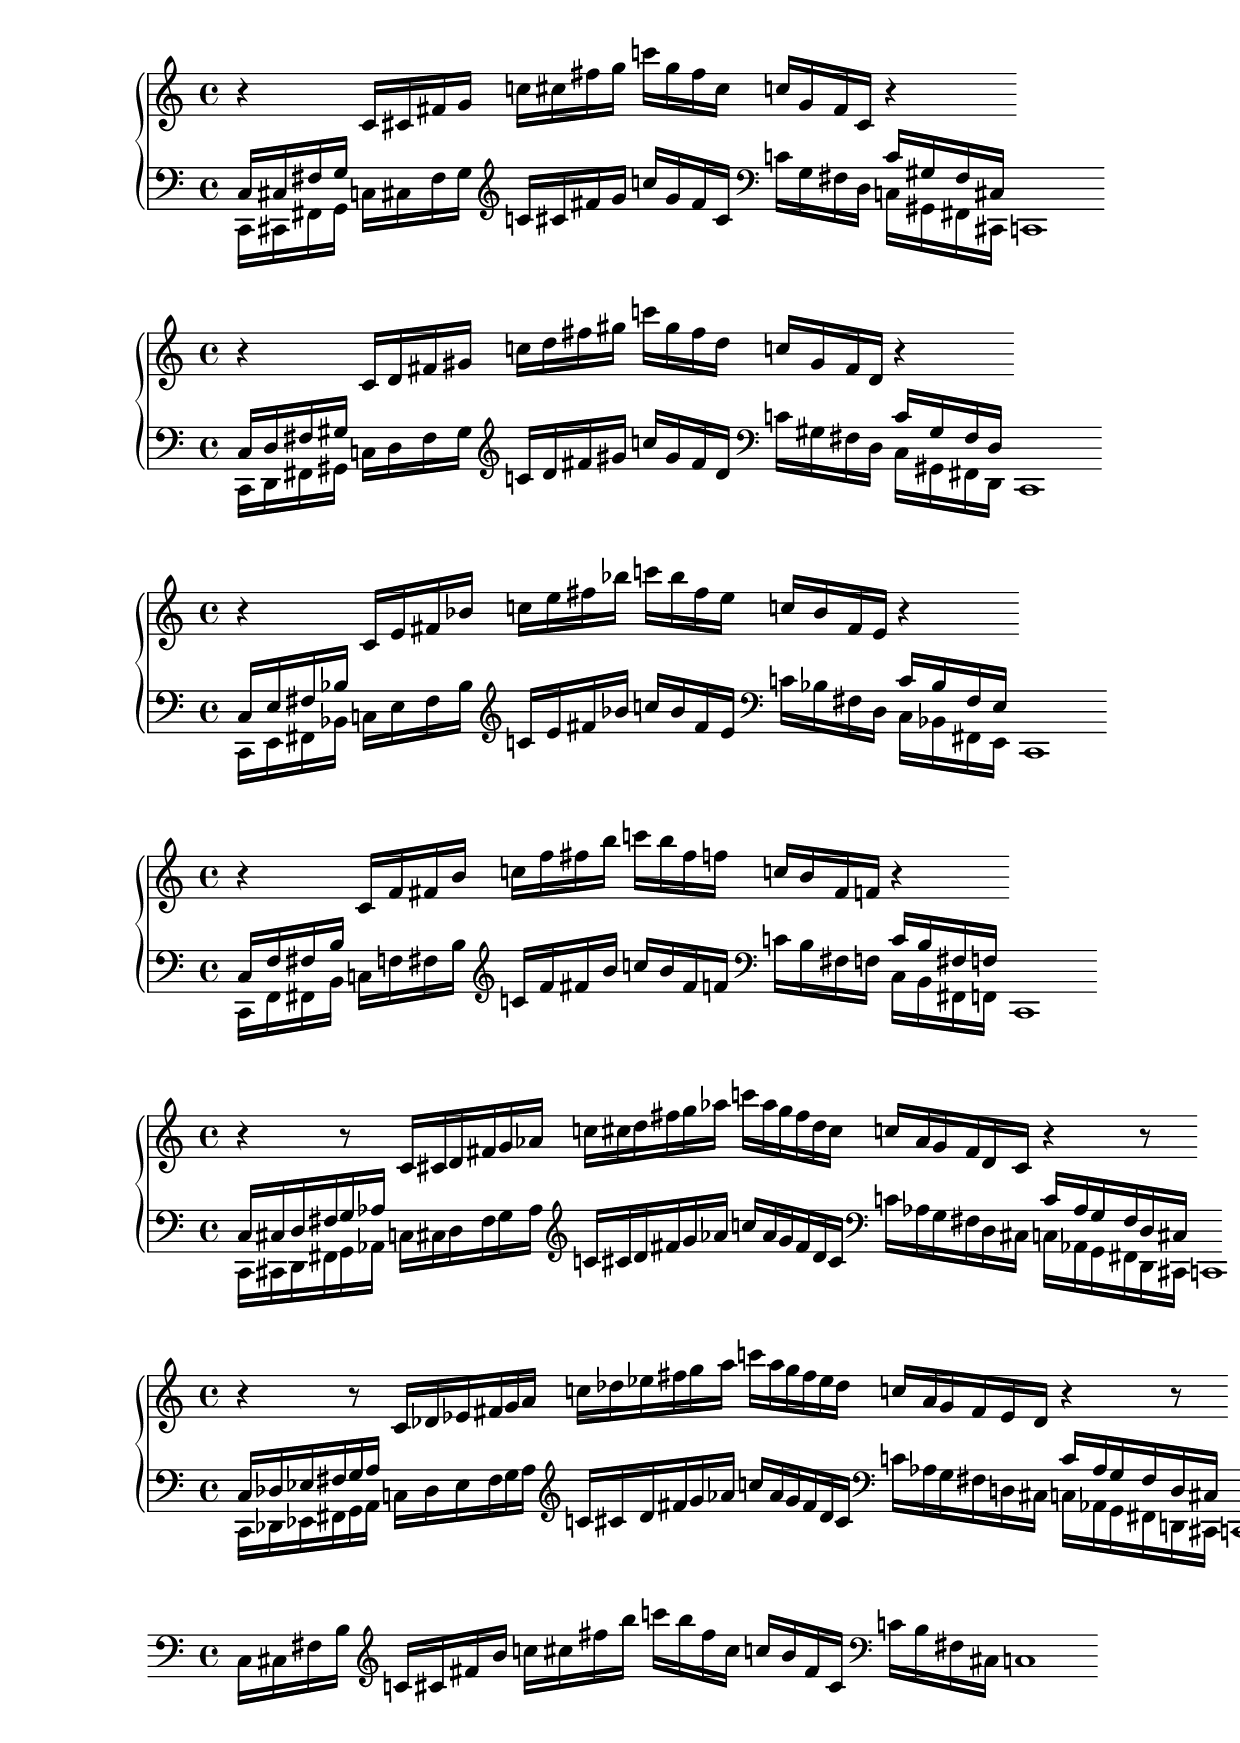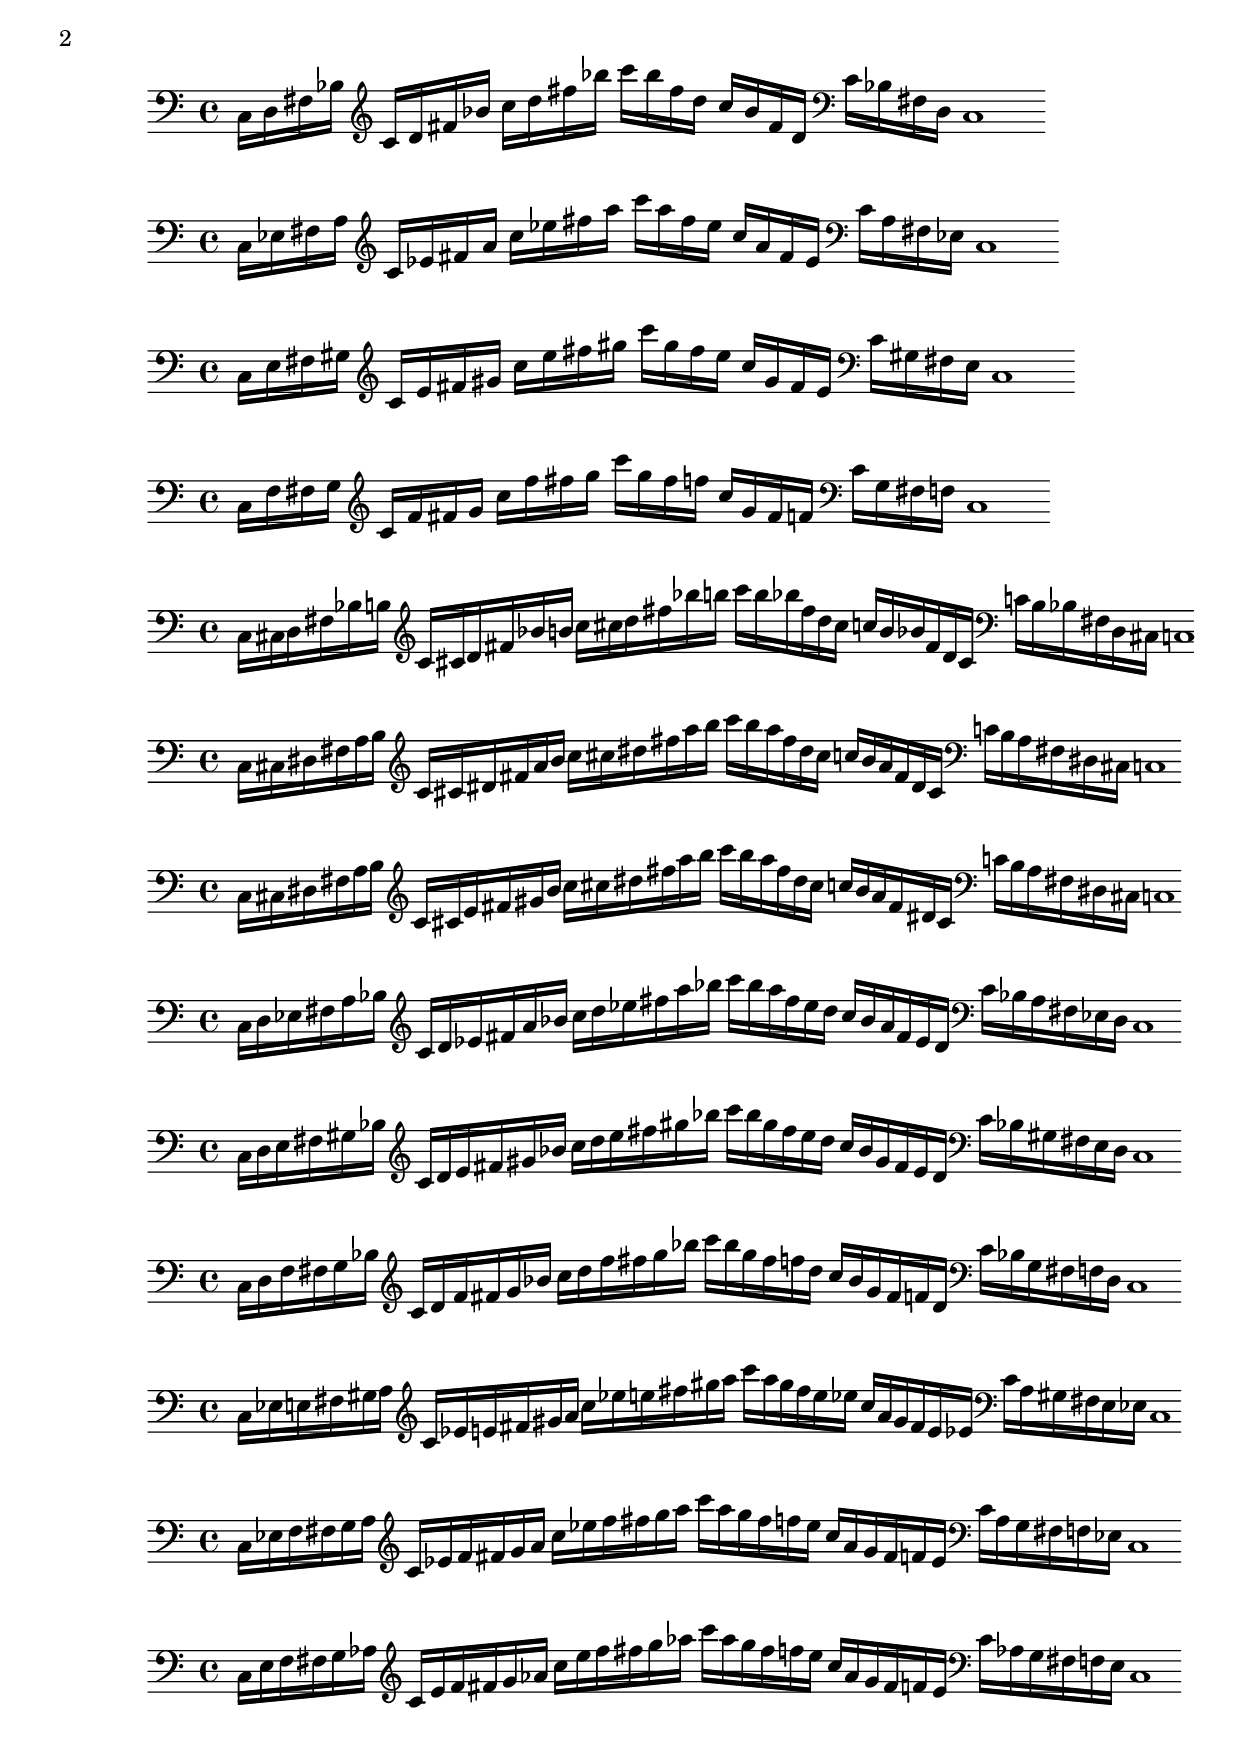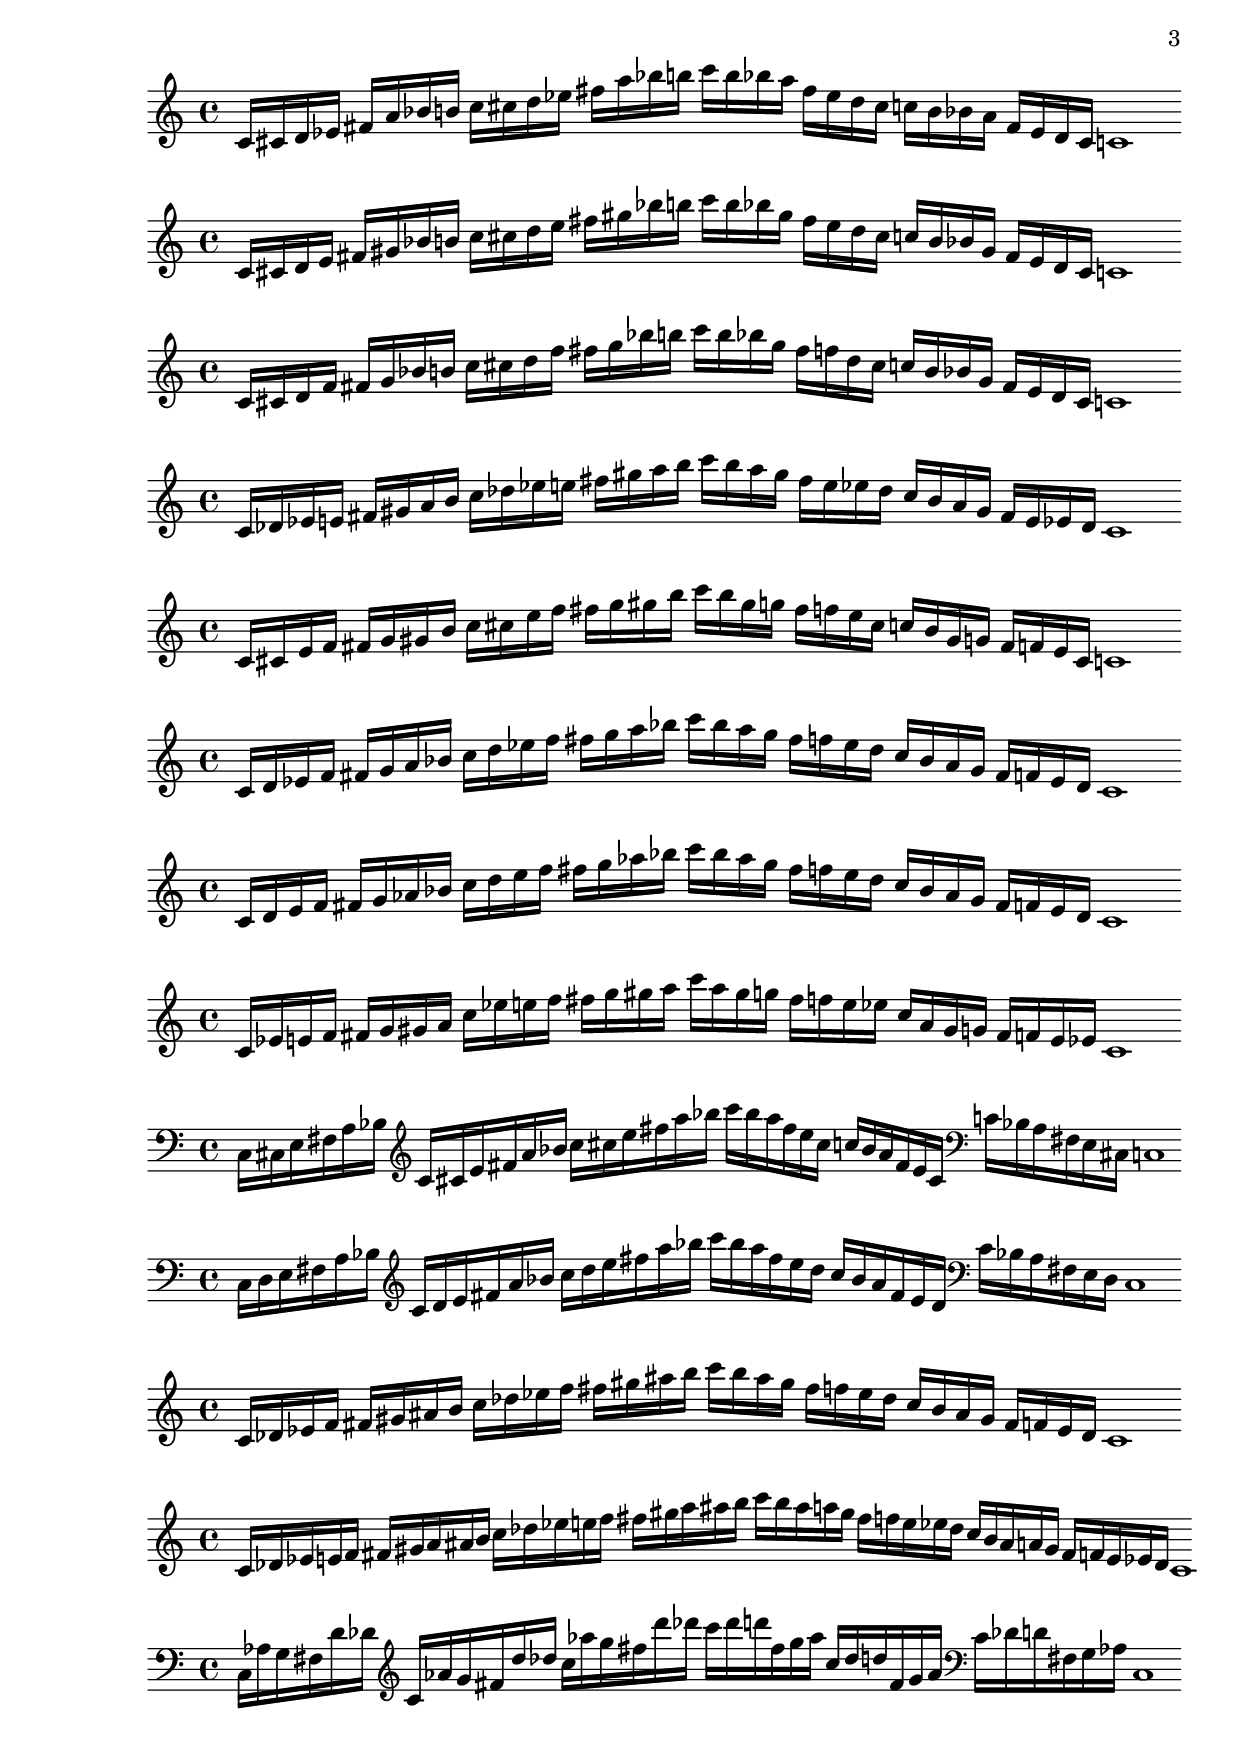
% Thesaurus of Scales and Melodic Patterns by Nicolas Slonimsky, 1947.

% Nota: toda partitura está hecha sin ciertos comandos que facilitan la transcripción,
% pues esto dificulta la manipulación de los datos. Tampoco se tienen títulos visibles en PDF,
% éstos se encuentran comentados.

%%%%%%%%%%%%%%%%%%%%%%%%%%%%%
%%%% TRITONE PROGRESSION %%%%
%%%%%%%%%%%%%%%%%%%%%%%%%%%%%

% 1. TRITONE: 1 NOTE INTERPOLATION
\new PianoStaff <<
\cadenzaOn
  \new Staff = "right" {
  \clef treble
              r4
  \relative c'{
               c16[ cis fis g] 
               c![ cis fis g] 
               c![ g fis cis] 
               c![ g fis cis]
              }
              r4
              
  }

  \new Staff = "left" {
    \clef bass
  \relative c{
            <<{c16[ cis fis g]} \\ {c,,[ cis fis g]}>>
            c![ cis fis g]
             }

    \clef treble
  \relative c'{
            c![ cis fis g]
            c![ g fis cis]
              }
    
    \clef bass
  \relative c'{
            c![ g fis d]
            <<{c'[ gis fis cis]} \\ {c[ gis fis cis]}>>
            c1
             }

  }
>>

% 2. TRITONE: 1 NOTE INTERPOLATION
\new PianoStaff <<
\cadenzaOn
  \new Staff = "right" {
  \clef treble
              r4
  \relative c'{
               c16[ d fis gis] 
               c![ d fis gis] 
               c![ gis fis d] 
               c![ gis fis d]
              }
              r4
              
  }

  \new Staff = "left" {
    \clef bass
  \relative c{
            <<{c16[ d fis gis]} \\ {c,,[ d fis gis]}>>
            c![ d fis gis]
             }

    \clef treble
  \relative c'{
            c![ d fis gis]
            c![ gis fis d]
              }
    
    \clef bass
  \relative c'{
            c![ gis fis d]
            <<{c'[ gis fis d]} \\ {c[ gis fis d]}>>
            c1
             }

  }
>>

% 3. TRITONE: 1 NOTE INTERPOLATION
\new PianoStaff <<
\cadenzaOn
  \new Staff = "right" {
  \clef treble
              r4
  \relative c'{
               c16[ e fis bes] 
               c![ e fis bes] 
               c![ bes fis e] 
               c![ bes fis e]
              }
              r4
              
  }

  \new Staff = "left" {
    \clef bass
  \relative c{
            <<{c16[ e fis bes]} \\ {c,,[ e fis bes]}>>
            c![ e fis bes]
             }

    \clef treble
  \relative c'{
            c![ e fis bes]
            c![ bes fis e]
              }
    
    \clef bass
  \relative c'{
            c![ bes fis d]
            <<{c'[ bes fis e]} \\ {c[ bes fis e]}>>
            c1
             }

  }
>>

% 1. TRITONE: 1 NOTE INTERPOLATION
\new PianoStaff <<
\cadenzaOn
  \new Staff = "right" {
  \clef treble
              r4
  \relative c'{
               c16[ f fis b] 
               c![ f fis b] 
               c![ b fis f] 
               c![ b fis f]
              }
              r4
              
  }

  \new Staff = "left" {
    \clef bass
  \relative c{
            <<{c16[ f fis b]} \\ {c,,[ f fis b]}>>
            c![ f fis b]
             }

    \clef treble
  \relative c'{
            c![ f fis b]
            c![ b fis f]
              }
    
    \clef bass
  \relative c'{
            c![ b fis f]
            <<{c'[ b fis f]} \\ {c[ b fis f]}>>
            c1
             }

  }
>>

% 5. TRITONE: 2 NOTE INTERPOLATION
\new PianoStaff <<
\cadenzaOn
  \new Staff = "right" {
  \clef treble
              r4
              r8
  \relative c'{
               c16[ cis d fis g aes] 
               c![ cis d fis g aes] 
               c![ aes g fis d cis]
               c![ aes g fis d cis]
              }
              r4
              r8
              
  }

  \new Staff = "left" {
    \clef bass
  \relative c{
            <<{c16[ cis d fis g aes]} \\ {c,,[ cis d fis g  aes]}>>
            c![ cis d fis g aes]
             }

    \clef treble
  \relative c'{
            c![ cis d fis g aes]
            c![ aes g fis d cis]
              }
    
    \clef bass
  \relative c'{
            c![ aes g fis d cis]
            <<{c'[ aes g fis d cis]} \\ {c[ aes g fis d cis]}>>
            c1
             }

  }
>>

% 6. TRITONE: 2 NOTE INTERPOLATION
\new PianoStaff <<
\cadenzaOn
  \new Staff = "right" {
  \clef treble
              r4
              r8
  \relative c'{
               c16[ des ees fis g a] 
               c![ des ees fis g a] 
               c![ a g fis ees des]
               c![ a g fis ees des]
              }
              r4
              r8
              
  }

  \new Staff = "left" {
    \clef bass
  \relative c{
            <<{c16[ des ees fis g a]} \\ {c,,[ des ees fis g a]}>>
            c![ des ees fis g a]
             }

    \clef treble
  \relative c'{
            c![ cis d fis g aes]
            c![ aes g fis d cis]
              }
    
    \clef bass
  \relative c'{
            c![ aes g fis d cis]
            <<{c'[ aes g fis d cis]} \\ {c[ aes g fis d cis]}>>
            c1
             }

  }
>>

% 27. TRITONE: SYMMETRIC INTERPOLATION OF ONE NOTE
\new PianoStaff <<
\cadenzaOn
  \new Staff = "right" {
  \clef bass
  \relative c{
               c16[ cis fis b]
  }           
  \clef treble
  \relative c'{
               c![ cis fis b] 
               c![ cis fis b] 
               c![ b fis cis]
               c![ b fis cis]
  }
  \clef bass
  \relative c'{
               c![ b fis cis]
               c1
  }     
  }
>>


% 28. TRITONE: SYMMETRIC INTERPOLATION OF ONE NOTE
\new PianoStaff <<
\cadenzaOn
  \new Staff = "right" {
  \clef bass
  \relative c{
               c16[ d fis bes]
  }           
  \clef treble
  \relative c'{
               c[ d fis bes] 
               c[ d fis bes]
               c[ bes fis d]
               c[ bes fis d]
  }
  \clef bass
  \relative c'{
               c[ bes fis d]
               c1
  }     
  }
>>

% 29. TRITONE: SYMMETRIC INTERPOLATION OF ONE NOTE
\new PianoStaff <<
\cadenzaOn
  \new Staff = "right" {
  \clef bass
  \relative c{
               c16[ ees fis a]
  }           
  \clef treble
  \relative c'{
               c[ ees fis a]
               c[ ees fis a]
               c[ a fis ees]
               c[ a fis ees]
  }
  \clef bass
  \relative c'{
               c[ a fis ees]
               c1
  }     
  }
>>

% 30. TRITONE: SYMMETRIC INTERPOLATION OF ONE NOTE
\new PianoStaff <<
\cadenzaOn
  \new Staff = "right" {
  \clef bass
  \relative c{
               c16[ e fis gis]
  }           
  \clef treble
  \relative c'{
               c[ e fis gis]
               c[ e fis gis]
               c[ gis fis e]
               c[ gis fis e]
  }
  \clef bass
  \relative c'{
               c[ gis fis e]
               c1
  }     
  }
>>

% 31. TRITONE: SYMMETRIC INTERPOLATION OF ONE NOTE
\new PianoStaff <<
\cadenzaOn
  \new Staff = "right" {
  \clef bass
  \relative c{
               c16[ f fis g]
  }           
  \clef treble
  \relative c'{
               c[ f fis g]
               c[ f fis g]
               c[ g fis f]
               c[ g fis f]
  }
  \clef bass
  \relative c'{
               c[ g fis f]
               c1
  }     
  }
>>

%%% SYMMETRIC INTERPOLATION OF TWO NOTES %%%

% 32. TRITONE: SYMMETRIC INTERPOLATION OF TWO NOTES
\new PianoStaff <<
\cadenzaOn
  \new Staff = "right" {
  \clef bass
               c16[ cis d fis bes b]
         
  \clef treble
               c'[ cis' d' fis' bes' b']
               c''[ cis'' d'' fis'' bes'' b'']
               c'''[ b'' bes'' fis'' d'' cis'']
               c''[ b' bes' fis' d' cis']

  \clef bass
               c'[ b bes fis d cis]
               c1

  }
>>

% 33. TRITONE: SYMMETRIC INTERPOLATION OF TWO NOTES
\new PianoStaff <<
\cadenzaOn
  \new Staff = "right" {
  \clef bass
               c16[ cis dis fis a b]
          
  \clef treble
               c'[ cis' dis' fis' a' b']
               c''[ cis'' dis'' fis'' a'' b'']
               c'''[ b'' a'' fis'' dis'' cis'']
               c''[ b' a' fis' dis' cis']

  \clef bass
               c'[ b a fis dis cis]
               c1
  }
>>

% 34. TRITONE: SYMMETRIC INTERPOLATION OF TWO NOTES
\new PianoStaff <<
\cadenzaOn
  \new Staff = "right" {
  \clef bass
               c16[ cis dis fis a b]
               
  \clef treble
               c'[ cis' e' fis' gis' b']
               c''[ cis'' dis'' fis'' a'' b'']
               c'''[ b'' a'' fis'' dis'' cis'']
               c''[ b' a' fis' dis' cis']
               
  \clef bass
               c'[ b a fis dis cis]
               c1
  }
>>

% 35. TRITONE: SYMMETRIC INTERPOLATION OF TWO NOTES
\new PianoStaff <<
\cadenzaOn
  \new Staff = "right" {
  \clef bass
               c16[ d ees fis a bes]
               
  \clef treble
               c'[ d' ees' fis' a' bes']
               c''[ d'' ees'' fis'' a'' bes'']
               c'''[ bes'' a'' fis'' ees'' d'']
               c''[ bes' a' fis' ees' d']
               
  \clef bass
               c'[ bes a fis ees d]
               c1
  }
>>

% 36. TRITONE: SYMMETRIC INTERPOLATION OF TWO NOTES
\new PianoStaff <<
\cadenzaOn
  \new Staff = "right" {
  \clef bass
               c16[ d e fis gis bes]         
  \clef treble
               c'[ d' e' fis' gis' bes']
               c''[ d'' e'' fis'' gis'' bes'']
               c'''[ bes'' gis'' fis'' e'' d'']
               c''[ bes' gis' fis' e' d']  
  \clef bass
               c'[ bes gis fis e d]
               c1
  }
>>

% 37. TRITONE: SYMMETRIC INTERPOLATION OF TWO NOTES
\new PianoStaff <<
\cadenzaOn
  \new Staff = "right" {
  \clef bass
               c16[ d f fis g bes]
               
  \clef treble
               c'[ d' f' fis' g' bes']
               c''[ d'' f'' fis'' g'' bes'']
               c'''[ bes'' g'' fis'' f'' d'']
               c''[ bes' g' fis' f' d']
               
  \clef bass
               c'[ bes g fis f d]
               c1
  }
>>

% 38. TRITONE: SYMMETRIC INTERPOLATION OF TWO NOTES
\new PianoStaff <<
\cadenzaOn
  \new Staff = "right" {
  \clef bass
               c16[ ees e fis gis a]
               
  \clef treble
               c'[ ees' e' fis' gis' a']
               c''[ ees'' e'' fis'' gis'' a'']
               c'''[ a'' gis'' fis'' e'' ees'']
               c''[ a' gis' fis' e' ees']
  
  \clef bass
               c'[ a gis fis e ees]
               c1
  }
>>

% 39. TRITONE: SYMMETRIC INTERPOLATION OF TWO NOTES
\new PianoStaff <<
\cadenzaOn
  \new Staff = "right" {
  \clef bass
               c16[ ees f fis g a]

  \clef treble
               c'[ ees' f' fis' g' a']
               c''[ ees'' f'' fis'' g'' a'']
               c'''[ a'' g'' fis'' f'' ees'']
               c''[ a' g' fis' f' ees']
               
  \clef bass
               c'[ a g fis f ees]
               c1
  }
>>

% 40. TRITONE: SYMMETRIC INTERPOLATION OF TWO NOTES
\new PianoStaff <<
\cadenzaOn
  \new Staff = "right" {
  \clef bass
               c16[ e f fis g aes]
             
  \clef treble
               c'[ e' f' fis' g' aes']
               c''[ e'' f'' fis'' g'' aes'']
               c'''[ aes'' g'' fis'' f'' e'']
               c''[ aes' g' fis' f' e']
  \clef bass
               c'[ aes g fis f e]
               c1
  }
>>

%%% SYMMETRIC INTERPOLATION OF THREE NOTES %%%

% 41. TRITONE: SYMMETRIC INTERPOLATION OF THREE NOTES
\new PianoStaff <<
\cadenzaOn
  \new Staff = "right" {
  \clef treble
               c'16[ cis' d' ees']
               fis'[ a' bes' b']
               c''[ cis'' d'' ees'']
               fis''[ a'' bes'' b'']
               c'''[ b'' bes'' a'']
               fis''[ ees'' d'' cis'']
               c''[ b' bes' a']
               fis'[ ees' d' cis']
               c'1       
  }
>>

% 42. TRITONE: SYMMETRIC INTERPOLATION OF THREE NOTES
\new PianoStaff <<
\cadenzaOn
  \new Staff = "right" {
  \clef treble
               c'16[ cis' d' e']
               fis'[ gis' bes' b']
               c''[ cis'' d'' e'']
               fis''[ gis'' bes'' b'']
               c'''[ b'' bes'' gis'']
               fis''[ e'' d'' cis'']
               c''[ b' bes' gis']
               fis'[ e' d' cis']
               c'1     
  }
>>

% 43. TRITONE: SYMMETRIC INTERPOLATION OF THREE NOTES
\new PianoStaff <<
\cadenzaOn
  \new Staff = "right" {
  \clef treble
               c'16[ cis' d' f']
               fis'[ g' bes' b']
               c''[ cis'' d'' f'']
               fis''[ g'' bes'' b'']
               c'''[ b'' bes'' g'']
               fis''[ f'' d'' cis'']
               c''[ b' bes' g']
               fis'[ e' d' cis']
               c'1     
  }
>>

% 44. TRITONE: SYMMETRIC INTERPOLATION OF THREE NOTES
\new PianoStaff <<
\cadenzaOn
  \new Staff = "right" {
  \clef treble
               c'16[ des' ees' e']
               fis'[ gis' a' b']
               c''[ des'' ees'' e'']
               fis''[ gis'' a'' b'']
               c'''[ b'' a'' gis'']
               fis''[ e'' ees'' des'']
               c''[ b' a' gis']
               fis'[ e' ees' des']
               c'1       
  }
>>

% 45. TRITONE: SYMMETRIC INTERPOLATION OF THREE NOTES
\new PianoStaff <<
\cadenzaOn
  \new Staff = "right" {
  \clef treble
               c'16[ cis' e' f']
               fis'[ g' gis' b']
               c''[ cis'' e'' f'']
               fis''[ g'' gis'' b'']
               c'''[ b'' gis'' g'']
               fis''[ f'' e'' cis'']
               c''[ b' gis' g']
               fis'[ f' e' cis']
               c'1       
  }
>>

% 46. TRITONE: SYMMETRIC INTERPOLATION OF THREE NOTES
\new PianoStaff <<
\cadenzaOn
  \new Staff = "right" {
  \clef treble
               c'16[ d' ees' f']
               fis'[ g' a' bes']
               c''[ d'' ees'' f'']
               fis''[ g'' a'' bes'']
               c'''[ bes'' a'' g'']
               fis''[ f'' ees'' d'']
               c''[ bes' a' g']
               fis'[ f' ees' d']
               c'1       
  }
>>

% 47. TRITONE: SYMMETRIC INTERPOLATION OF THREE NOTES
\new PianoStaff <<
\cadenzaOn
  \new Staff = "right" {
  \clef treble
               c'16[ d' e' f']
               fis'[ g' aes' bes']
               c''[ d'' e'' f'']
               fis''[ g'' aes'' bes'']
               c'''[ bes'' aes'' g'']
               fis''[ f'' e'' d'']
               c''[ bes' aes' g']
               fis'[ f' e' d']
               c'1       
  }
>>

% 48. TRITONE: SYMMETRIC INTERPOLATION OF THREE NOTES
\new PianoStaff <<
\cadenzaOn
  \new Staff = "right" {
  \clef treble
               c'16[ ees' e' f']
               fis'[ g' gis' a']
               c''[ ees'' e'' f'']
               fis''[ g'' gis'' a'']
               c'''[ a'' gis'' g'']
               fis''[ f'' e'' ees'']
               c''[ a' gis' g']
               fis'[ f' e' ees']
               c'1       
  }
>>

%%% NON-SYMMETRIC INTERPOLATION %%%

% 49. TRITONE: NON-SYMMETRIC INTERPOLATION
\new PianoStaff <<
\cadenzaOn
  \new Staff = "right" {
  \clef bass
               c16[ cis e fis a bes]

  \clef treble
               c'[ cis' e' fis' a' bes']
               c''[ cis'' e'' fis'' a'' bes'']
               c'''[ bes'' a'' fis'' e'' cis'']
               c''[ bes' a' fis' e' cis']
  \clef bass
               c'[ bes a fis e cis]
               c1
  }
>>

% 50. TRITONE: NON-SYMMETRIC INTERPOLATION
\new PianoStaff <<
\cadenzaOn
  \new Staff = "right" {
  \clef bass
               c16[ d e fis a bes]

  \clef treble
               c'[ d' e' fis' a' bes']
               c''[ d'' e'' fis'' a'' bes'']
               c'''[ bes'' a'' fis'' e'' d'']
               c''[ bes' a' fis' e' d']
  \clef bass
               c'[ bes a fis e d]
               c1
  }
>>

% 51. TRITONE: NON-SYMMETRIC INTERPOLATION
\new PianoStaff <<
\cadenzaOn
  \new Staff = "right" {
  \clef treble
               c'16[ des' ees' f']
               fis'[ gis' ais' b']
               c''[ des'' ees'' f'']
               fis''[ gis'' ais'' b'']
               c'''[ b'' ais'' gis'']
               fis''[ f'' ees'' des'']
               c''[ b' ais' gis']
               fis'[ f' ees' des']
               c'1
 }
>>

% 52. TRITONE: NON-SYMMETRIC INTERPOLATION
\new PianoStaff <<
\cadenzaOn
  \new Staff = "right" {
  \clef treble
               c'16[ des' ees' e' f']
               fis'[ gis' a' ais' b']
               c''[ des'' ees'' e'' f'']
               fis''[ gis'' a'' ais'' b'']
               c'''[ b'' ais'' a'' gis'']
               fis''[ f'' e'' ees'' des'']
               c''[ b' ais' a' gis']
               fis'[ f' e' ees' des']
               c'1
 }
>>

%%% ULTRAPOLATION OF ONE NOTE %%%


%%% ULTRAPOLATION OF TWO NOTES %%%

% 59. TRITONE: NON-SYMMETRIC INTERPOLATION
\new PianoStaff <<
\cadenzaOn
  \new Staff = "right" {
  \clef bass
               c16[ aes g fis d' des']
  
  \clef treble
               c'16[ aes' g' fis' d'' des'']
               c''[ aes'' g'' fis'' d''' des''']
               c'''[ des''' d''' fis'' g'' aes'']
               c''[ des'' d'' fis' g' aes']
  \clef bass
               c'[ des' d' fis g aes]
               c1
 }
>>
